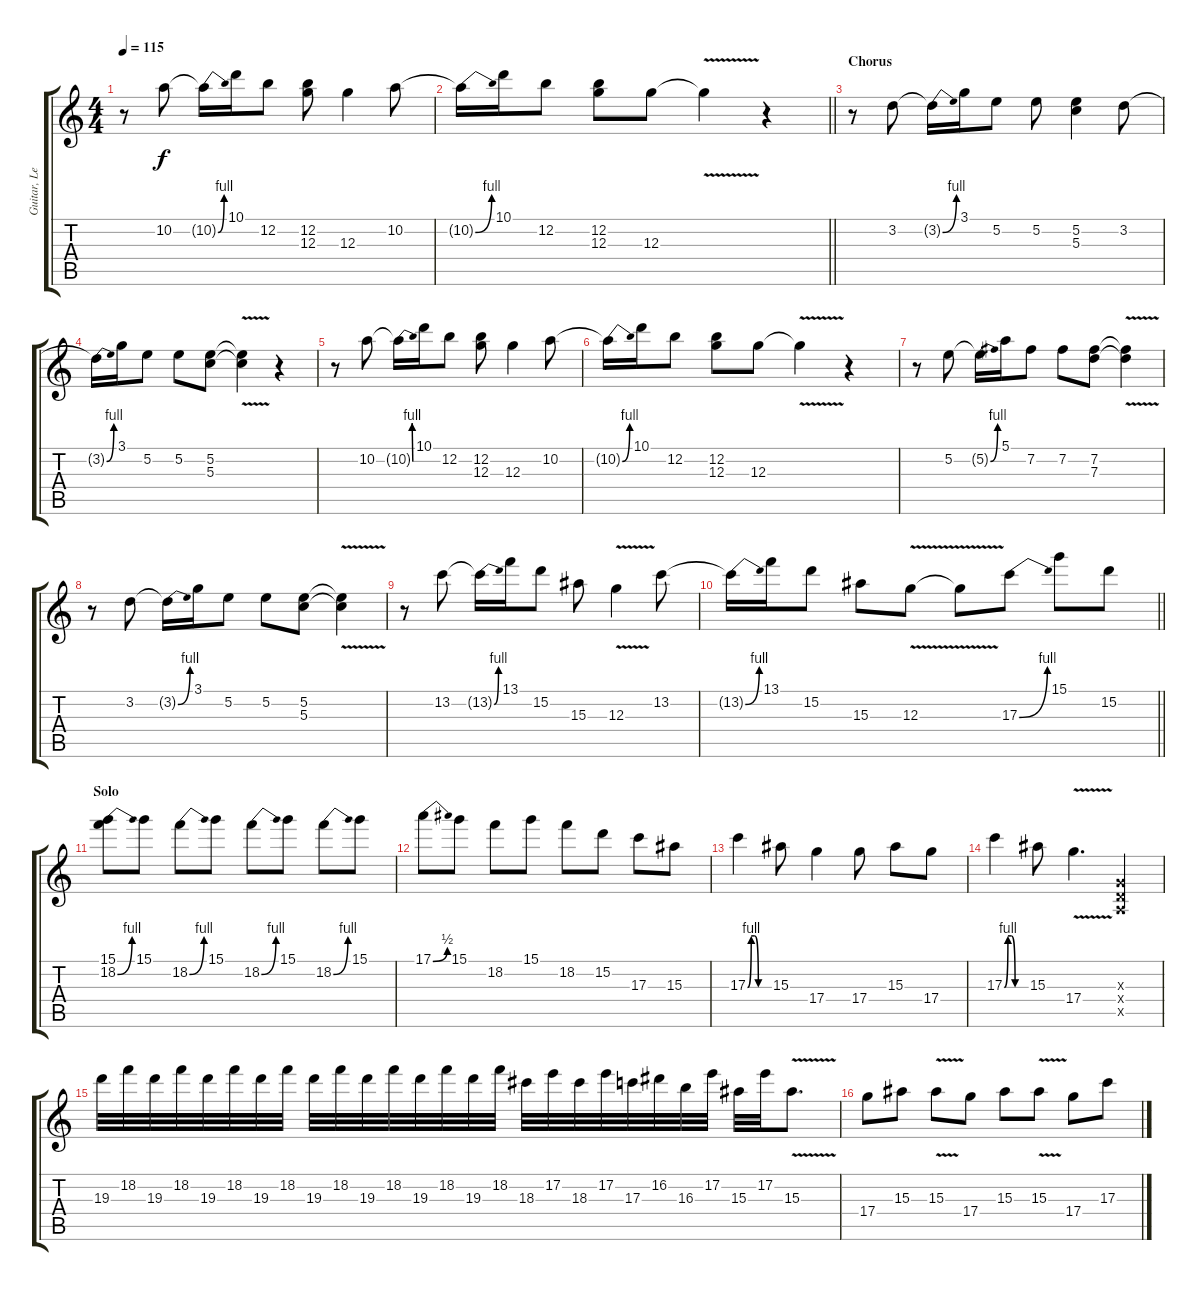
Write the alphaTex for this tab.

\track ("Guitar, Lead" "Guitar, Le") {instrument overdrivenguitar}
\staff {score tabs}
\tuning (E4 B3 G3 D3 A2 E2) {hide}
\ts (4 4)
\tempo 115
\clef g2
\ks c
r.8{dy f} 10.2.8 10.2{be (bend 0 0 60 4) t}.16 10.1.16 12.2.8 (12.2 12.3).8 12.3.4 10.2.8 |
\barLineRight lightlight
10.2{be (bend 0 0 60 4) t}.16 10.1.16 12.2.8 (12.2 12.3).8 12.3.8 12.3{v t}.4 r.4 |
\section ("" "Chorus")
r.8 3.2.8 3.2{be (bend 0 0 60 4) t}.16 3.1.16 5.2.8 5.2.8 (5.2 5.3).4 3.2.8 |
3.2{be (bend 0 0 60 4) t}.16 3.1.16 5.2.8 5.2.8 (5.2 5.3).8 (5.2{v t} 5.3{v t}).4 r.4 |
r.8 10.2.8 10.2{be (bend 0 0 60 4) t}.16 10.1.16 12.2.8 (12.2 12.3).8 12.3.4 10.2.8 |
10.2{be (bend 0 0 60 4) t}.16 10.1.16 12.2.8 (12.2 12.3).8 12.3.8 12.3{v t}.4 r.4 |
r.8 5.2.8 5.2{be (bend 0 0 60 4) t}.16 5.1.16 7.2.8 7.2.8 (7.2 7.3).8 (7.2{v t} 7.3{v t}).4 |
r.8 3.2.8 3.2{be (bend 0 0 60 4) t}.16 3.1.16 5.2.8 5.2.8 (5.2 5.3).8 (5.2{v t} 5.3{v t}).4 |
r.8 13.2.8 13.2{be (bend 0 0 60 4) t}.16 13.1.16 15.2.8 15.3.8 12.3{v}.4 13.2.8 |
\barLineRight lightlight
13.2{be (bend 0 0 60 4) t}.16 13.1.16 15.2.8 15.3.8 12.3{v}.8 12.3{t}.8 17.3{be (bend 0 0 60 4)}.8 15.1.8 15.2.8 |
\section ("" "Solo")
(15.1 18.2{be (bend 0 0 60 4)}).8 15.1.8 18.2{be (bend 0 0 60 4)}.8 15.1.8 18.2{be (bend 0 0 60 4)}.8 15.1.8 18.2{be (bend 0 0 60 4)}.8 15.1.8 |
17.1{be (bend 0 0 60 2)}.8 15.1.8 18.2.8 15.1.8 18.2.8 15.2.8 17.3.8 15.3.8 |
17.3{be (custom 0 0 10 4 20 4 30 0 60 0)}.4 15.3.8 17.4.4 17.4.8 15.3.8 17.4.8 |
17.3{be (custom 0 0 10 4 20 4 30 0 60 0)}.4 15.3.8 17.4{v}.4{d} (0.3{x} 0.4{x} 0.5{x}).4 |
19.3.32 18.2.32 19.3.32 18.2.32 19.3.32 18.2.32 19.3.32 18.2.32 19.3.32 18.2.32 19.3.32 18.2.32 19.3.32 18.2.32 19.3.32 18.2.32 18.3.32 17.2.32 18.3.32 17.2.32 17.3.32 16.2.32 16.3.32 17.2.32 15.3.32 17.2.32 15.3{v}.8{d} |
17.4.8 15.3.8 15.3{v}.8 17.4.8 15.3.8 15.3{v}.8 17.4.8 17.3.8
